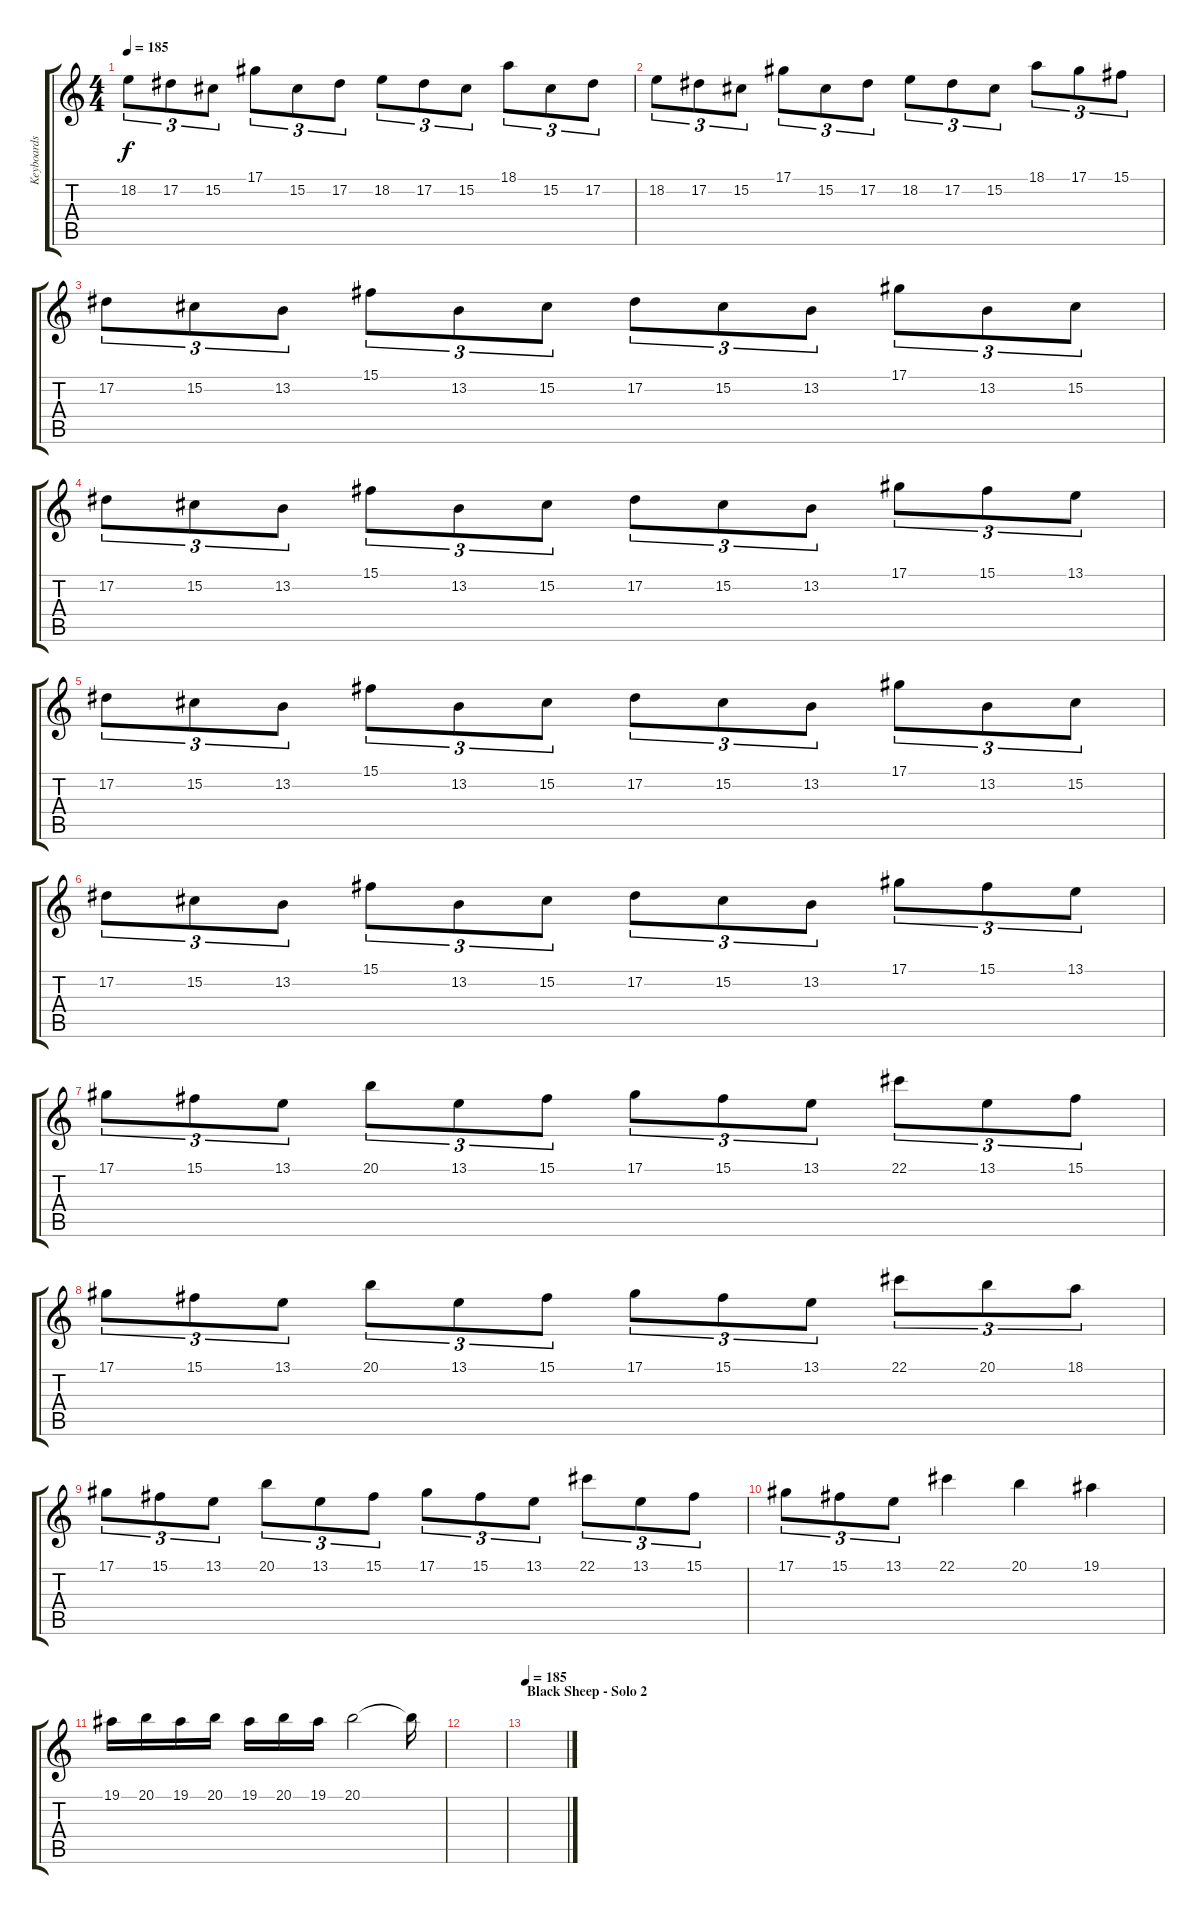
\track ("Keyboards" "Keyboards") {instrument harpsichord}
\staff {score tabs}
\tuning (Eb4 Bb3 Gb3 Db3 Ab2 Eb2) {hide}
\ts (4 4)
\tempo 185
\clef g2
\ks c
18.2.8{tu (3 2) dy f} 17.2.8{tu (3 2)} 15.2.8{tu (3 2)} 17.1.8{tu (3 2)} 15.2.8{tu (3 2)} 17.2.8{tu (3 2)} 18.2.8{tu (3 2)} 17.2.8{tu (3 2)} 15.2.8{tu (3 2)} 18.1.8{tu (3 2)} 15.2.8{tu (3 2)} 17.2.8{tu (3 2)} |
18.2.8{tu (3 2)} 17.2.8{tu (3 2)} 15.2.8{tu (3 2)} 17.1.8{tu (3 2)} 15.2.8{tu (3 2)} 17.2.8{tu (3 2)} 18.2.8{tu (3 2)} 17.2.8{tu (3 2)} 15.2.8{tu (3 2)} 18.1.8{tu (3 2)} 17.1.8{tu (3 2)} 15.1.8{tu (3 2)} |
17.2.8{tu (3 2)} 15.2.8{tu (3 2)} 13.2.8{tu (3 2)} 15.1.8{tu (3 2)} 13.2.8{tu (3 2)} 15.2.8{tu (3 2)} 17.2.8{tu (3 2)} 15.2.8{tu (3 2)} 13.2.8{tu (3 2)} 17.1.8{tu (3 2)} 13.2.8{tu (3 2)} 15.2.8{tu (3 2)} |
17.2.8{tu (3 2)} 15.2.8{tu (3 2)} 13.2.8{tu (3 2)} 15.1.8{tu (3 2)} 13.2.8{tu (3 2)} 15.2.8{tu (3 2)} 17.2.8{tu (3 2)} 15.2.8{tu (3 2)} 13.2.8{tu (3 2)} 17.1.8{tu (3 2)} 15.1.8{tu (3 2)} 13.1.8{tu (3 2)} |
17.2.8{tu (3 2)} 15.2.8{tu (3 2)} 13.2.8{tu (3 2)} 15.1.8{tu (3 2)} 13.2.8{tu (3 2)} 15.2.8{tu (3 2)} 17.2.8{tu (3 2)} 15.2.8{tu (3 2)} 13.2.8{tu (3 2)} 17.1.8{tu (3 2)} 13.2.8{tu (3 2)} 15.2.8{tu (3 2)} |
17.2.8{tu (3 2)} 15.2.8{tu (3 2)} 13.2.8{tu (3 2)} 15.1.8{tu (3 2)} 13.2.8{tu (3 2)} 15.2.8{tu (3 2)} 17.2.8{tu (3 2)} 15.2.8{tu (3 2)} 13.2.8{tu (3 2)} 17.1.8{tu (3 2)} 15.1.8{tu (3 2)} 13.1.8{tu (3 2)} |
17.1.8{tu (3 2)} 15.1.8{tu (3 2)} 13.1.8{tu (3 2)} 20.1.8{tu (3 2)} 13.1.8{tu (3 2)} 15.1.8{tu (3 2)} 17.1.8{tu (3 2)} 15.1.8{tu (3 2)} 13.1.8{tu (3 2)} 22.1.8{tu (3 2)} 13.1.8{tu (3 2)} 15.1.8{tu (3 2)} |
17.1.8{tu (3 2)} 15.1.8{tu (3 2)} 13.1.8{tu (3 2)} 20.1.8{tu (3 2)} 13.1.8{tu (3 2)} 15.1.8{tu (3 2)} 17.1.8{tu (3 2)} 15.1.8{tu (3 2)} 13.1.8{tu (3 2)} 22.1.8{tu (3 2)} 20.1.8{tu (3 2)} 18.1.8{tu (3 2)} |
17.1.8{tu (3 2)} 15.1.8{tu (3 2)} 13.1.8{tu (3 2)} 20.1.8{tu (3 2)} 13.1.8{tu (3 2)} 15.1.8{tu (3 2)} 17.1.8{tu (3 2)} 15.1.8{tu (3 2)} 13.1.8{tu (3 2)} 22.1.8{tu (3 2)} 13.1.8{tu (3 2)} 15.1.8{tu (3 2)} |
17.1.8{tu (3 2)} 15.1.8{tu (3 2)} 13.1.8{tu (3 2)} 22.1.4 20.1.4 19.1.4 |
19.1.16 20.1.16 19.1.16 20.1.16 19.1.16 20.1.16 19.1.16 20.1.2 20.1{t}.16 |
|
\section ("" "Black Sheep - Solo 2")
\tempo 185
